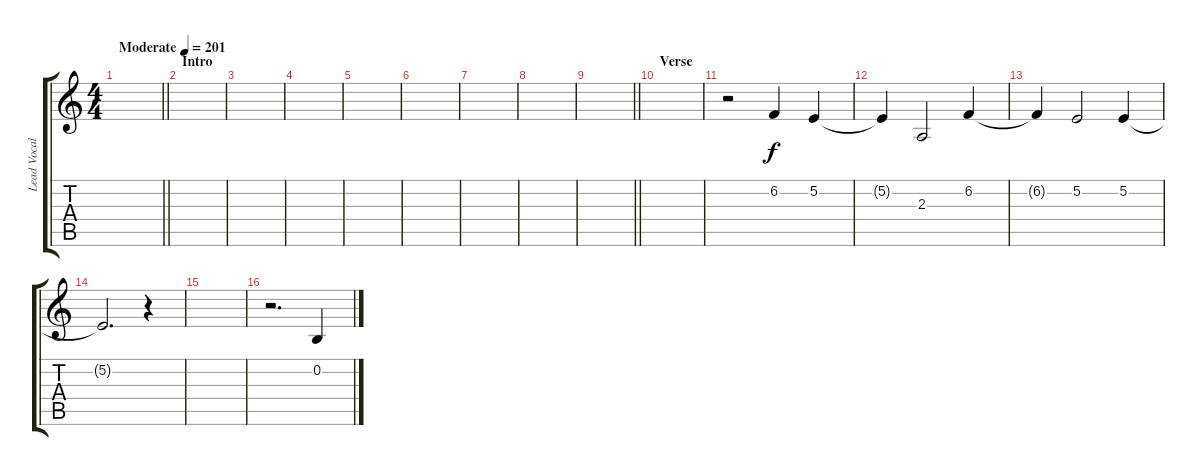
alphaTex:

\track ("Lead Vocals" "Lead Vocal") {instrument harmonica}
\staff {score tabs}
\tuning (E4 B3 G3 D3 A2 E2) {hide}
\ts (4 4)
\tempo (201 "Moderate")
\clef g2
\barLineRight lightlight
\ks c
|
\section ("" "Intro")
|
|
|
|
|
|
|
\barLineRight lightlight
|
\section ("" "Verse")
|
r.2 6.2.4 5.2.4 |
5.2{t}.4 2.3.2 6.2.4 |
6.2{t}.4 5.2.2 5.2.4 |
5.2{t}.2{d} r.4 |
|
r.2{d} 0.2.4
